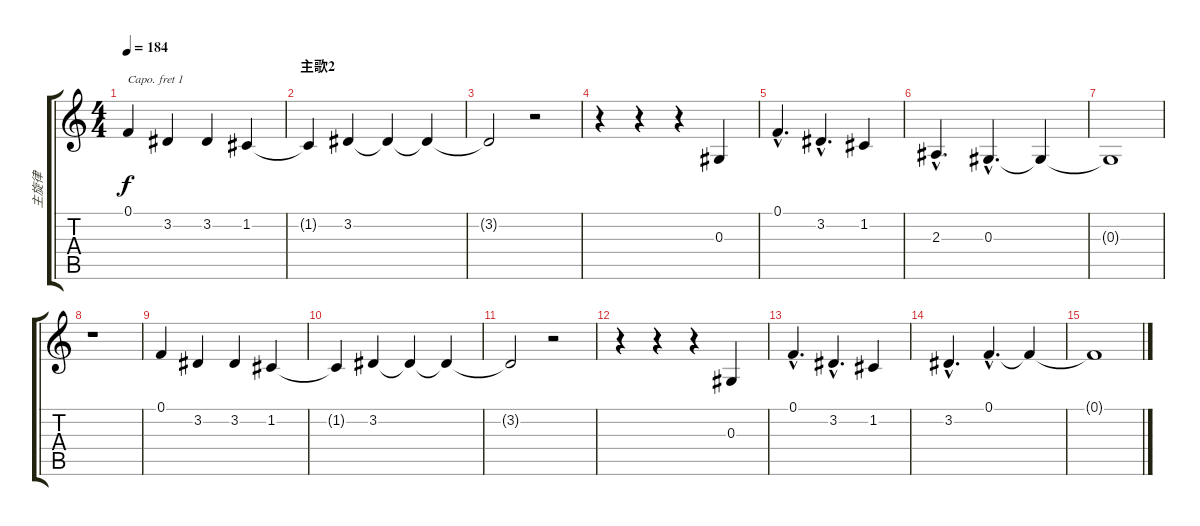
\track ("主旋律" "主旋律") {instrument synthvoice}
\staff {score tabs}
\capo 1
\tuning (E4 B3 G3 D3 A2 E2) {hide}
\ts (4 4)
\tempo 184
\clef g2
\ks c
0.1.4{dy f} 3.2.4 3.2.4 1.2.4 |
\section ("" "主歌2")
1.2{t}.4 3.2.4 3.2{t}.4 3.2{t}.4 |
3.2{t}.2 r.2 |
r.4 r.4 r.4 0.3.4 |
0.1{hac}.4{d} 3.2{hac}.4{d} 1.2.4 |
2.3{hac}.4{d} 0.3{hac}.4{d} 0.3{t}.4 |
0.3{t}.1 |
r.1 |
0.1.4 3.2.4 3.2.4 1.2.4 |
1.2{t}.4 3.2.4 3.2{t}.4 3.2{t}.4 |
3.2{t}.2 r.2 |
r.4 r.4 r.4 0.3.4 |
0.1{hac}.4{d} 3.2{hac}.4{d} 1.2.4 |
3.2{hac}.4{d} 0.1{hac}.4{d} 0.1{t}.4 |
0.1{t}.1
